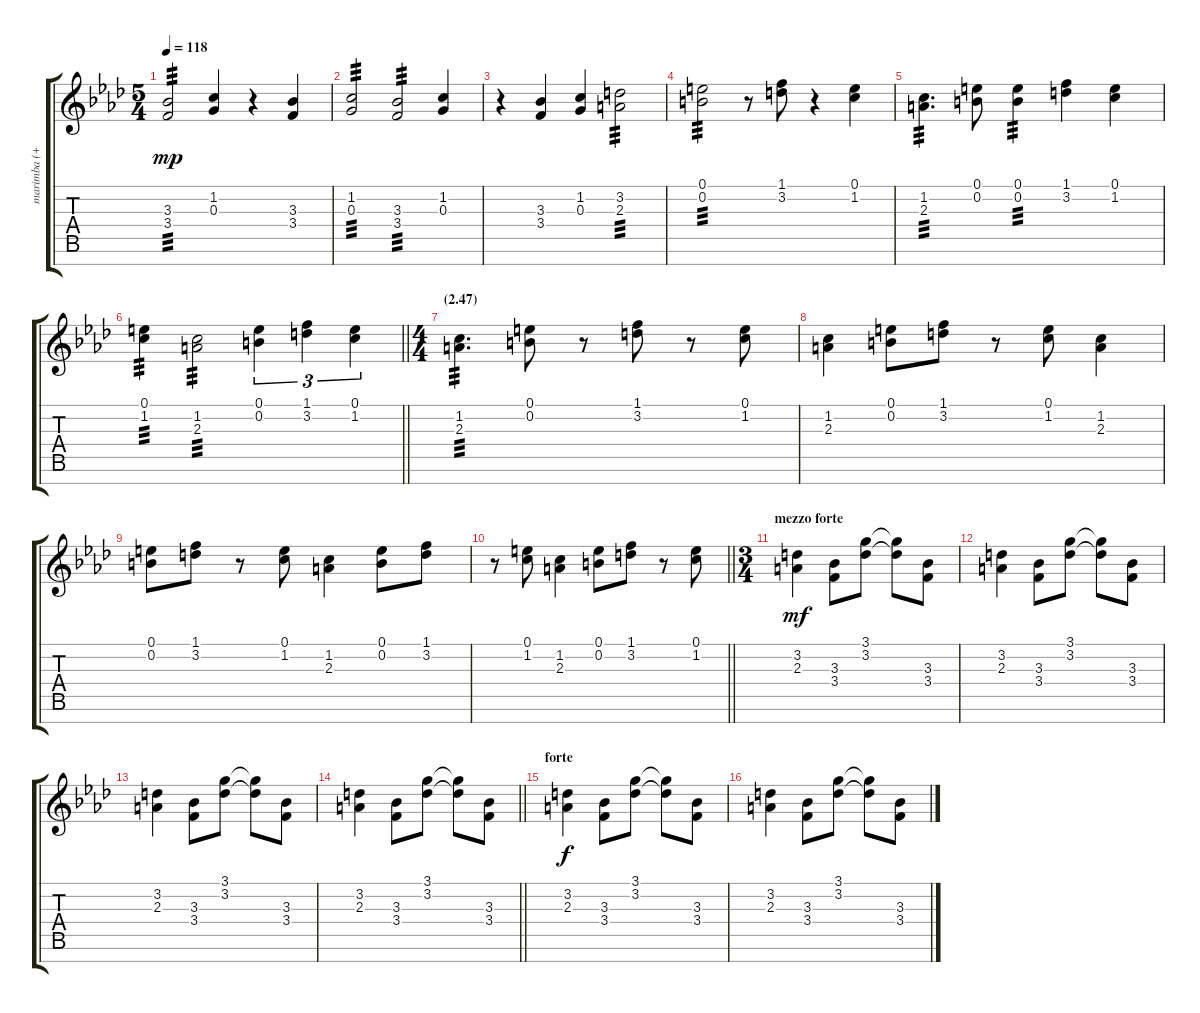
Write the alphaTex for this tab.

\track ("marimba (+12)" "marimba (+") {instrument marimba}
\staff {score tabs}
\tuning (E5 B4 G4 D4 A3 E3 B2) {hide}
\ts (5 4)
\tempo 118
\clef g2
\ks ab
(3.3 3.4).2{tp 3 dy mp} (1.2 0.3).4 r.4 (3.3 3.4).4 |
(1.2 0.3).2{tp 3} (3.3 3.4).2{tp 3} (1.2 0.3).4 |
r.4 (3.3 3.4).4 (1.2 0.3).4 (3.2 2.3).2{tp 3} |
(0.1 0.2).2{tp 3} r.8 (1.1 3.2).8 r.4 (0.1 1.2).4 |
(1.2 2.3).4{d tp 3} (0.1 0.2).8 (0.1 0.2).4{tp 3} (1.1 3.2).4 (0.1 1.2).4 |
\barLineRight lightlight
(0.1 1.2).4{tp 3} (1.2 2.3).2{tp 3} (0.1 0.2).4{tu (3 2)} (1.1 3.2).4{tu (3 2)} (0.1 1.2).4{tu (3 2)} |
\ts (4 4)
\section ("" "(2.47)")
(1.2 2.3).4{d tp 3} (0.1 0.2).8 r.8 (1.1 3.2).8 r.8 (0.1 1.2).8 |
(1.2 2.3).4 (0.1 0.2).8 (1.1 3.2).8 r.8 (0.1 1.2).8 (1.2 2.3).4 |
(0.1 0.2).8 (1.1 3.2).8 r.8 (0.1 1.2).8 (1.2 2.3).4 (0.1 0.2).8 (1.1 3.2).8 |
\barLineRight lightlight
r.8 (0.1 1.2).8 (1.2 2.3).4 (0.1 0.2).8 (1.1 3.2).8 r.8 (0.1 1.2).8 |
\ts (3 4)
\section ("" "mezzo forte")
(3.2 2.3).4{dy mf} (3.3 3.4).8 (3.1 3.2).8 (3.1{t} 3.2{t}).8 (3.3 3.4).8 |
(3.2 2.3).4 (3.3 3.4).8 (3.1 3.2).8 (3.1{t} 3.2{t}).8 (3.3 3.4).8 |
(3.2 2.3).4 (3.3 3.4).8 (3.1 3.2).8 (3.1{t} 3.2{t}).8 (3.3 3.4).8 |
\barLineRight lightlight
(3.2 2.3).4 (3.3 3.4).8 (3.1 3.2).8 (3.1{t} 3.2{t}).8 (3.3 3.4).8 |
\section ("" "forte")
(3.2 2.3).4{dy f} (3.3 3.4).8 (3.1 3.2).8 (3.1{t} 3.2{t}).8 (3.3 3.4).8 |
(3.2 2.3).4 (3.3 3.4).8 (3.1 3.2).8 (3.1{t} 3.2{t}).8 (3.3 3.4).8
